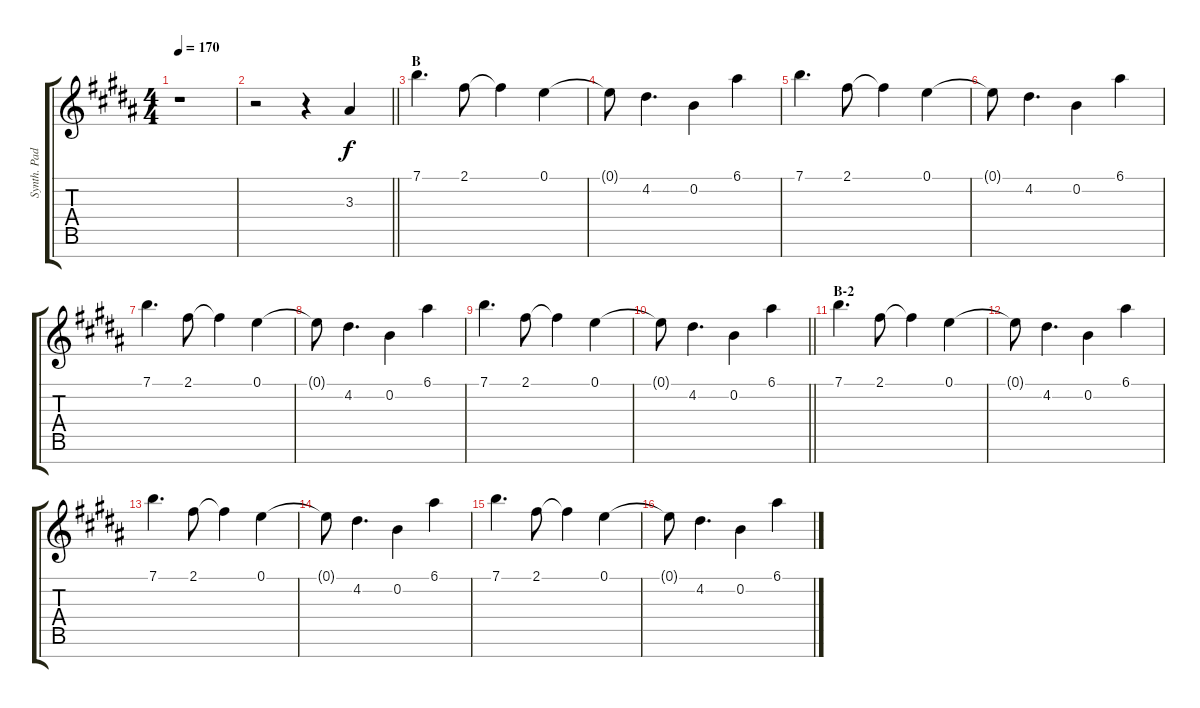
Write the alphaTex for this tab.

\track ("Synth. Pad" "Synth. Pad") {instrument fx5brightness}
\staff {score tabs}
\tuning (E5 B4 G4 D4 A3 E3 B2) {hide}
\ts (4 4)
\tempo 170
\clef g2
\ks b
r.1{dy f} |
\barLineRight lightlight
r.2 r.4 3.3.4 |
\section ("" "B")
7.1.4{d} 2.1.8 2.1{t}.4 0.1.4 |
0.1{t}.8 4.2.4{d} 0.2.4 6.1.4 |
7.1.4{d} 2.1.8 2.1{t}.4 0.1.4 |
0.1{t}.8 4.2.4{d} 0.2.4 6.1.4 |
7.1.4{d} 2.1.8 2.1{t}.4 0.1.4 |
0.1{t}.8 4.2.4{d} 0.2.4 6.1.4 |
7.1.4{d} 2.1.8 2.1{t}.4 0.1.4 |
\barLineRight lightlight
0.1{t}.8 4.2.4{d} 0.2.4 6.1.4 |
\section ("" "B-2")
7.1.4{d} 2.1.8 2.1{t}.4 0.1.4 |
0.1{t}.8 4.2.4{d} 0.2.4 6.1.4 |
7.1.4{d} 2.1.8 2.1{t}.4 0.1.4 |
0.1{t}.8 4.2.4{d} 0.2.4 6.1.4 |
7.1.4{d} 2.1.8 2.1{t}.4 0.1.4 |
0.1{t}.8 4.2.4{d} 0.2.4 6.1.4
